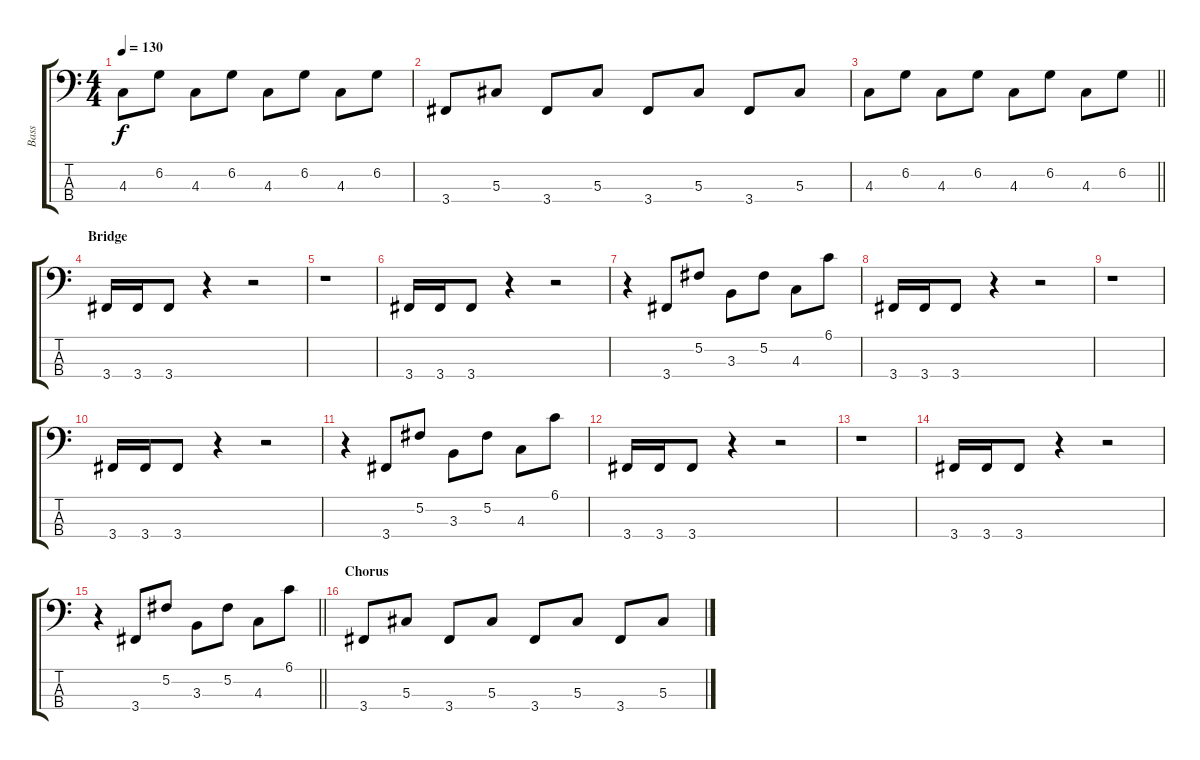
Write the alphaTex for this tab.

\track ("Bass" "Bass") {instrument slapbass1}
\staff {score tabs}
\tuning (Gb2 Db2 Ab1 Eb1) {hide}
\ts (4 4)
\tempo 130
\clef f4
\ks c
4.3.8{dy f} 6.2.8 4.3.8 6.2.8 4.3.8 6.2.8 4.3.8 6.2.8 |
3.4.8 5.3.8 3.4.8 5.3.8 3.4.8 5.3.8 3.4.8 5.3.8 |
\barLineRight lightlight
4.3.8 6.2.8 4.3.8 6.2.8 4.3.8 6.2.8 4.3.8 6.2.8 |
\section ("" "Bridge")
3.4.16 3.4.16 3.4.8 r.4 r.2 |
r.1 |
3.4.16 3.4.16 3.4.8 r.4 r.2 |
r.4 3.4.8 5.2.8 3.3.8 5.2.8 4.3.8 6.1.8 |
3.4.16 3.4.16 3.4.8 r.4 r.2 |
r.1 |
3.4.16 3.4.16 3.4.8 r.4 r.2 |
r.4 3.4.8 5.2.8 3.3.8 5.2.8 4.3.8 6.1.8 |
3.4.16 3.4.16 3.4.8 r.4 r.2 |
r.1 |
3.4.16 3.4.16 3.4.8 r.4 r.2 |
\barLineRight lightlight
r.4 3.4.8 5.2.8 3.3.8 5.2.8 4.3.8 6.1.8 |
\section ("" "Chorus")
3.4.8 5.3.8 3.4.8 5.3.8 3.4.8 5.3.8 3.4.8 5.3.8
